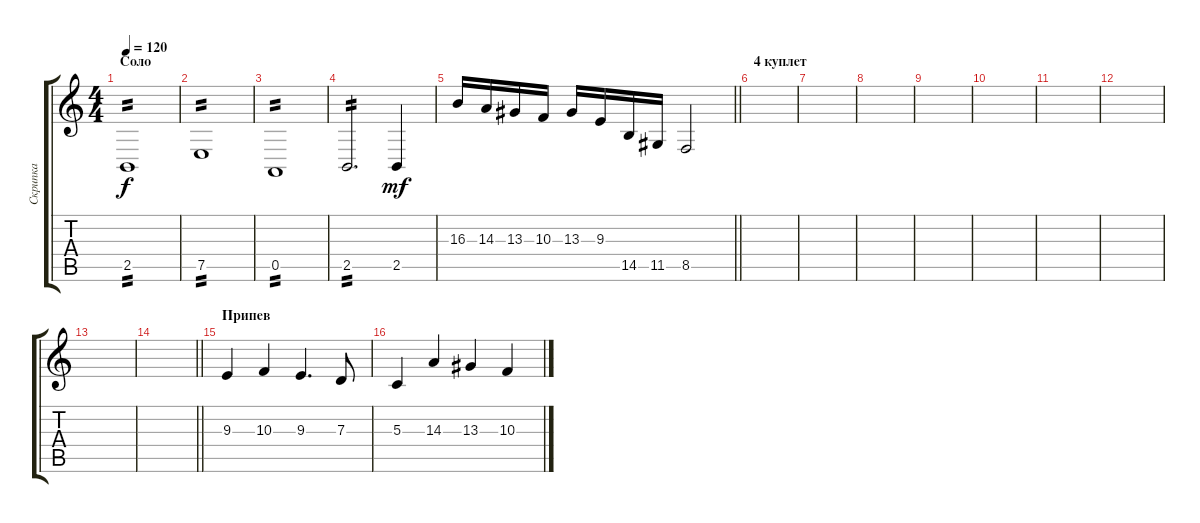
\track ("Скрипка" "Скрипка") {instrument violin}
\staff {score tabs}
\tuning (E4 B3 G3 D3 A2 E2) {hide}
\ts (4 4)
\section ("" "Соло")
\tempo 120
\clef g2
\ks c
2.5.1{tp 2 dy f} |
7.5.1{tp 2} |
0.5.1{tp 2} |
2.5.2{d tp 2} 2.5.4{dy mf} |
\barLineRight lightlight
16.3.16 14.3.16 13.3.16 10.3.16 13.3.16 9.3.16 14.5.16 11.5.16 8.5.2 |
\section ("" "4 куплет")
|
|
|
|
|
|
|
|
\barLineRight lightlight
|
\section ("" "Припев")
9.3.4 10.3.4 9.3.4{d} 7.3.8 |
5.3.4 14.3.4 13.3.4 10.3.4
